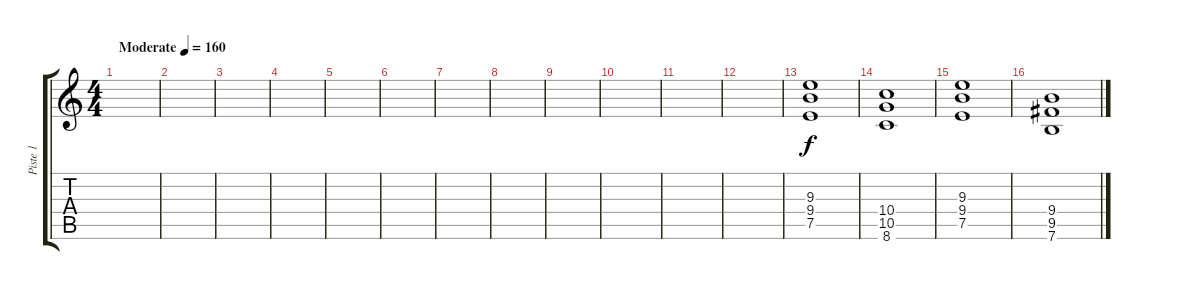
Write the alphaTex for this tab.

\track ("Piste 1" "Piste 1") {instrument distortionguitar}
\staff {score tabs}
\tuning (E4 B3 G3 D3 A2 E2) {hide}
\ts (4 4)
\tempo (160 "Moderate")
\clef g2
\ks c
|
|
|
|
|
|
|
|
|
|
|
|
(9.3 9.4 7.5).1 |
(10.4 10.5 8.6).1 |
(9.3 9.4 7.5).1 |
(9.4 9.5 7.6).1
